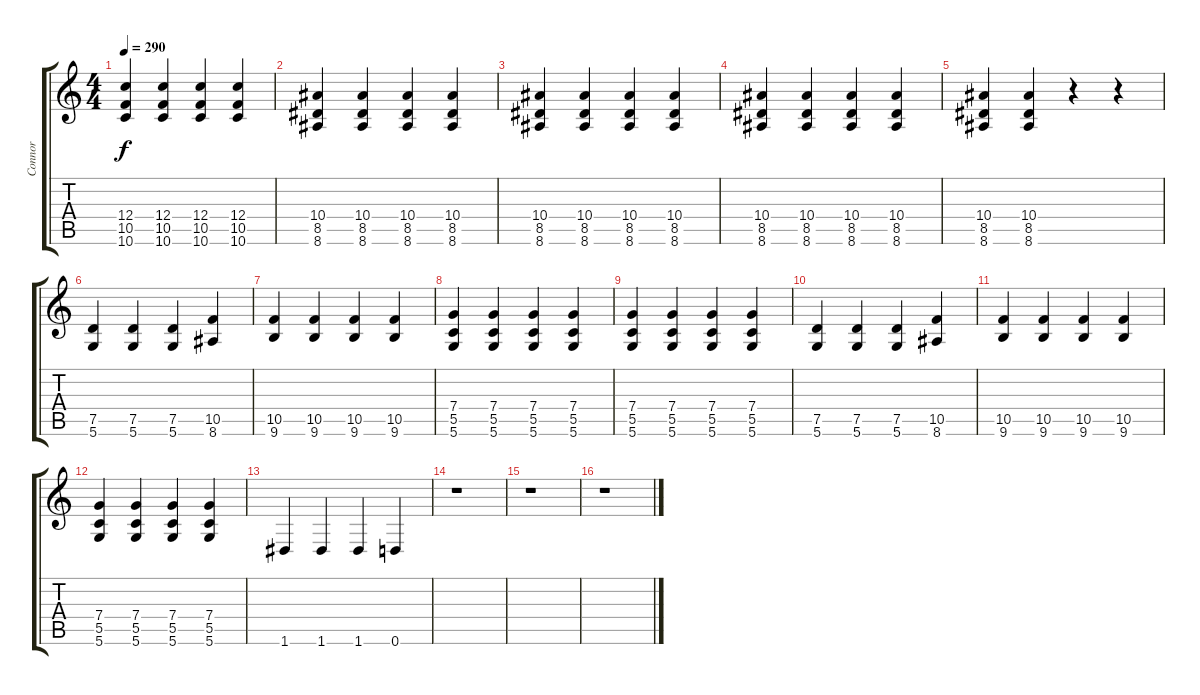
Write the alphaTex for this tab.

\track ("Connor" "Connor") {instrument distortionguitar}
\staff {score tabs}
\tuning (D4 A3 F3 C3 G2 D2) {hide}
\ts (4 4)
\tempo 290
\clef g2
\ks c
(12.4 10.5 10.6).4{dy f} (12.4 10.5 10.6).4 (12.4 10.5 10.6).4 (12.4 10.5 10.6).4 |
(10.4 8.5 8.6).4 (10.4 8.5 8.6).4 (10.4 8.5 8.6).4 (10.4 8.5 8.6).4 |
(10.4 8.5 8.6).4 (10.4 8.5 8.6).4 (10.4 8.5 8.6).4 (10.4 8.5 8.6).4 |
(10.4 8.5 8.6).4 (10.4 8.5 8.6).4 (10.4 8.5 8.6).4 (10.4 8.5 8.6).4 |
(10.4 8.5 8.6).4 (10.4 8.5 8.6).4 r.4 r.4 |
(7.5 5.6).4 (7.5 5.6).4 (7.5 5.6).4 (10.5 8.6).4 |
(10.5 9.6).4 (10.5 9.6).4 (10.5 9.6).4 (10.5 9.6).4 |
(7.4 5.5 5.6).4 (7.4 5.5 5.6).4 (7.4 5.5 5.6).4 (7.4 5.5 5.6).4 |
(7.4 5.5 5.6).4 (7.4 5.5 5.6).4 (7.4 5.5 5.6).4 (7.4 5.5 5.6).4 |
(7.5 5.6).4 (7.5 5.6).4 (7.5 5.6).4 (10.5 8.6).4 |
(10.5 9.6).4 (10.5 9.6).4 (10.5 9.6).4 (10.5 9.6).4 |
(7.4 5.5 5.6).4 (7.4 5.5 5.6).4 (7.4 5.5 5.6).4 (7.4 5.5 5.6).4 |
1.6.4 1.6.4 1.6.4 0.6.4 |
r.1 |
r.1 |
r.1
